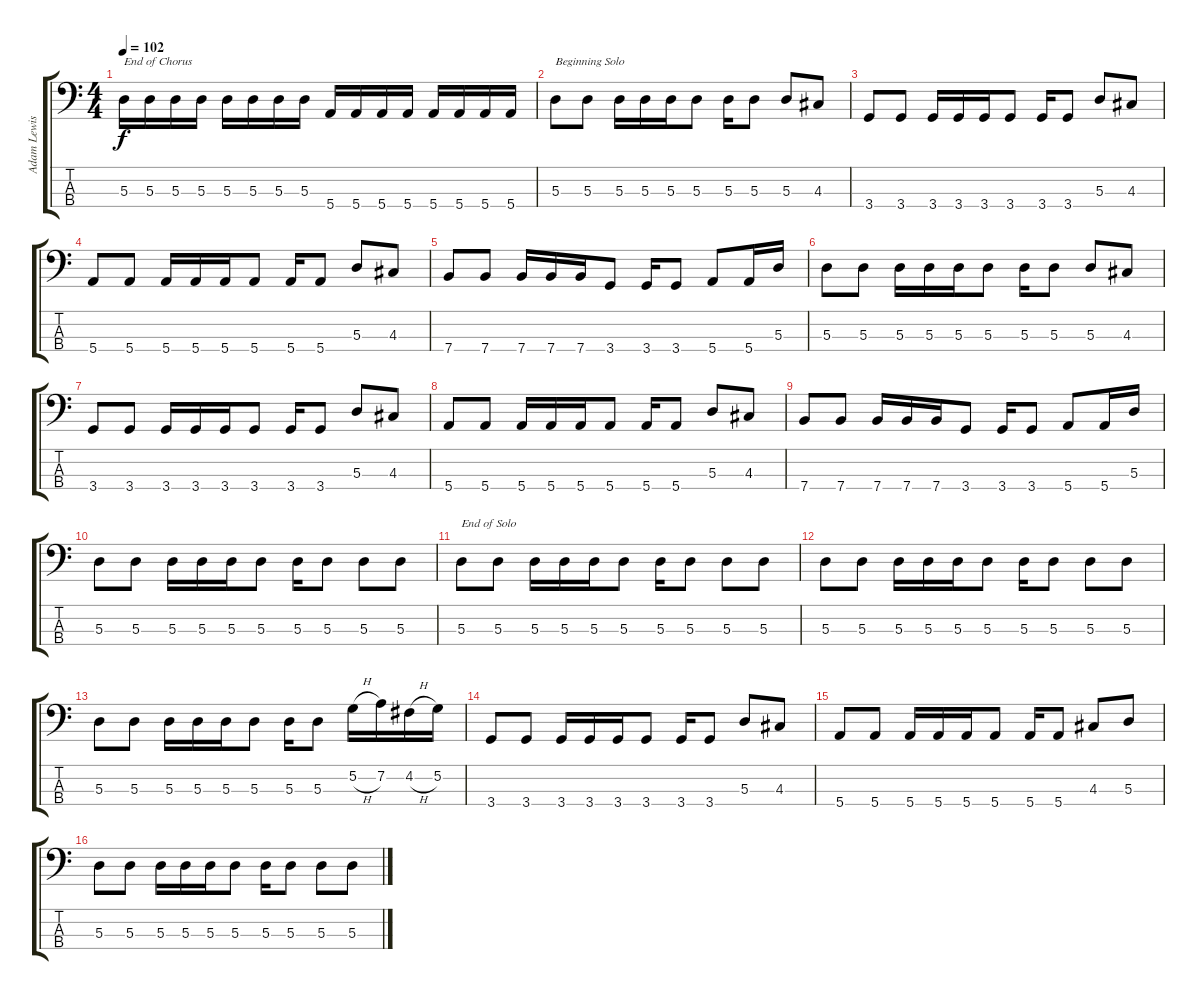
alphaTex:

\track ("Adam Lewis - Bass" "Adam Lewis") {instrument electricbasspick}
\staff {score tabs}
\tuning (G2 D2 A1 E1) {hide}
\ts (4 4)
\tempo 102
\clef f4
\ks c
5.3.16{txt "End of Chorus" dy f instrument electricbasspick} 5.3.16 5.3.16 5.3.16 5.3.16 5.3.16 5.3.16 5.3.16 5.4.16 5.4.16 5.4.16 5.4.16 5.4.16 5.4.16 5.4.16 5.4.16 |
5.3.8{txt "Beginning Solo" volume 13} 5.3.8 5.3.16 5.3.16 5.3.16 5.3.8 5.3.16 5.3.8 5.3.8 4.3.8 |
3.4.8 3.4.8 3.4.16 3.4.16 3.4.16 3.4.8 3.4.16 3.4.8 5.3.8 4.3.8 |
5.4.8 5.4.8 5.4.16 5.4.16 5.4.16 5.4.8 5.4.16 5.4.8 5.3.8 4.3.8 |
7.4.8 7.4.8 7.4.16 7.4.16 7.4.16 3.4.8 3.4.16 3.4.8 5.4.8 5.4.16 5.3.16 |
5.3.8 5.3.8 5.3.16 5.3.16 5.3.16 5.3.8 5.3.16 5.3.8 5.3.8 4.3.8 |
3.4.8 3.4.8 3.4.16 3.4.16 3.4.16 3.4.8 3.4.16 3.4.8 5.3.8 4.3.8 |
5.4.8 5.4.8 5.4.16 5.4.16 5.4.16 5.4.8 5.4.16 5.4.8 5.3.8 4.3.8 |
7.4.8 7.4.8 7.4.16 7.4.16 7.4.16 3.4.8 3.4.16 3.4.8 5.4.8 5.4.16 5.3.16 |
5.3.8 5.3.8 5.3.16 5.3.16 5.3.16 5.3.8 5.3.16 5.3.8 5.3.8 5.3.8 |
5.3.8{txt "End of Solo"} 5.3.8 5.3.16 5.3.16 5.3.16 5.3.8 5.3.16 5.3.8 5.3.8 5.3.8 |
5.3.8{volume 16} 5.3.8 5.3.16 5.3.16 5.3.16 5.3.8 5.3.16 5.3.8 5.3.8 5.3.8 |
5.3.8 5.3.8 5.3.16 5.3.16 5.3.16 5.3.8 5.3.16 5.3.8 5.2{h}.16 7.2.16 4.2{h}.16 5.2.16 |
3.4.8 3.4.8 3.4.16 3.4.16 3.4.16 3.4.8 3.4.16 3.4.8 5.3.8 4.3.8 |
5.4.8 5.4.8 5.4.16 5.4.16 5.4.16 5.4.8 5.4.16 5.4.8 4.3.8 5.3.8 |
5.3.8 5.3.8 5.3.16 5.3.16 5.3.16 5.3.8 5.3.16 5.3.8 5.3.8 5.3.8
